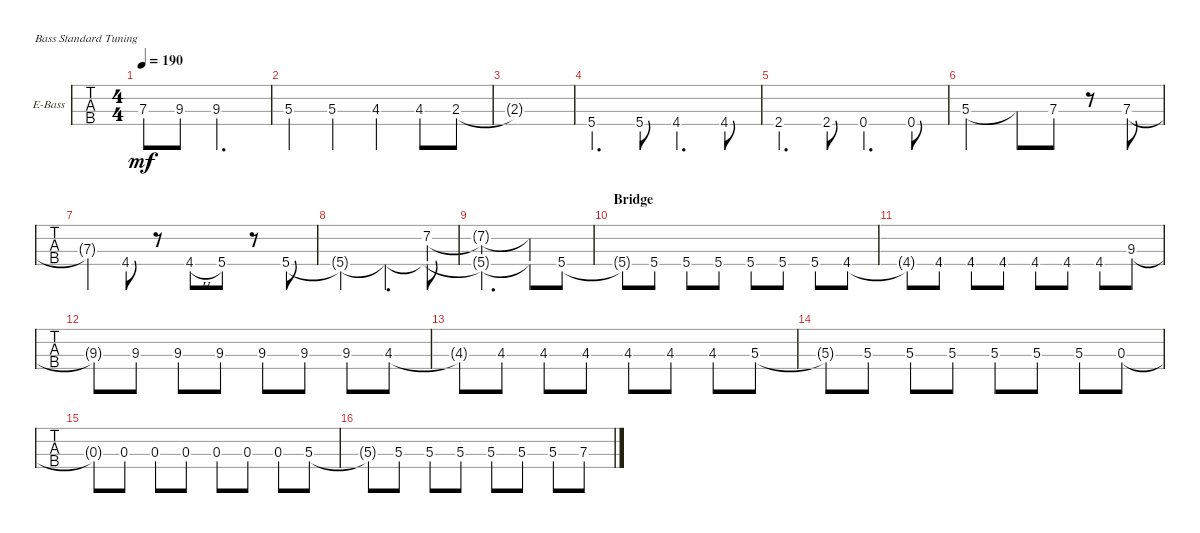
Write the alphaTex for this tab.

\defaultSystemsLayout 4
\bracketExtendMode groupsimilarinstruments
\firstSystemTrackNameOrientation horizontal
\otherSystemsTrackNameOrientation horizontal
\track ("Akshay" "E-Bass") {instrument electricbassfinger}
\staff {tabs}
\tuning (G2 D2 A1 E1)
\ts (4 4)
\tempo 190
\clef f4
\ks c
7.3{t}.8{dy mf} 9.3.8 9.3.2{d} |
5.3.4 5.3.4 4.3.4 4.3.8 2.3.8 |
2.3{t}.1 |
\clef g2
5.4.4{d} 5.4.8 4.4.4{d} 4.4.8 |
2.4.4{d} 2.4.8 0.4.4{d} 0.4.8 |
\clef f4
5.3.2 5.3{t}.8 7.3.8 r.8 7.3.8 |
7.3{t}.4 4.4.8 r.8 4.4{h}.8 5.4.8 r.8 5.4.8 |
5.4{t}.2 5.4{t}.4{d} (5.4{t} 7.2).8 |
(5.4{t} 7.2{t}).2{d} (7.2{t} 5.4{t}).8 5.4.8 |
\section ("" "Bridge")
5.4{t}.8 5.4.8 5.4.8 5.4.8 5.4.8 5.4.8 5.4.8 4.4.8 |
4.4{t}.8 4.4.8 4.4.8 4.4.8 4.4.8 4.4.8 4.4.8 9.3.8 |
9.3{t}.8 9.3.8 9.3.8 9.3.8 9.3.8 9.3.8 9.3.8 4.3.8 |
4.3{t}.8 4.3.8 4.3.8 4.3.8 4.3.8 4.3.8 4.3.8 5.3.8 |
5.3{t}.8 5.3.8 5.3.8 5.3.8 5.3.8 5.3.8 5.3.8 0.3.8 |
0.3{t}.8 0.3.8 0.3.8 0.3.8 0.3.8 0.3.8 0.3.8 5.3.8 |
5.3{t}.8 5.3.8 5.3.8 5.3.8 5.3.8 5.3.8 5.3.8 7.3.8
